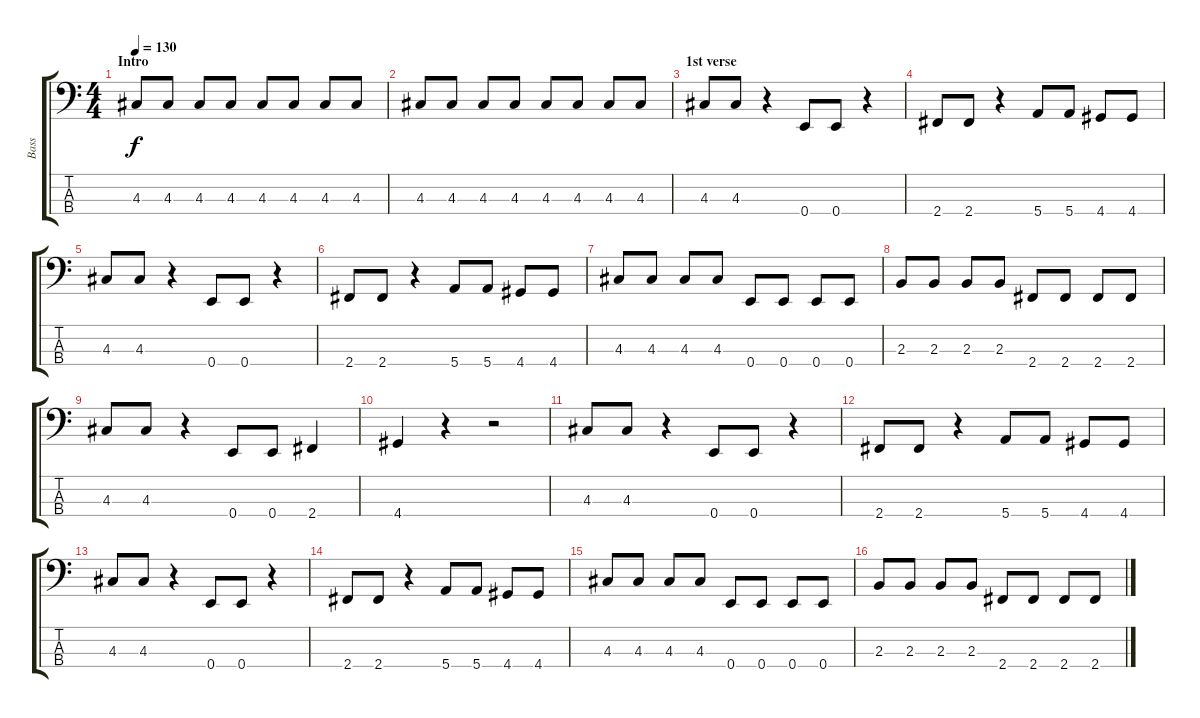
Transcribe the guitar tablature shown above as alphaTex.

\track ("Bass" "Bass") {instrument electricbasspick}
\staff {score tabs}
\tuning (G2 D2 A1 E1) {hide}
\ts (4 4)
\section ("" "Intro")
\tempo 130
\clef f4
\ks c
4.3.8{dy f instrument electricbasspick} 4.3.8 4.3.8 4.3.8 4.3.8 4.3.8 4.3.8 4.3.8 |
4.3.8 4.3.8 4.3.8 4.3.8 4.3.8 4.3.8 4.3.8 4.3.8 |
\section ("" "1st verse")
4.3.8 4.3.8 r.4 0.4.8 0.4.8 r.4 |
2.4.8 2.4.8 r.4 5.4.8 5.4.8 4.4.8 4.4.8 |
4.3.8 4.3.8 r.4 0.4.8 0.4.8 r.4 |
2.4.8 2.4.8 r.4 5.4.8 5.4.8 4.4.8 4.4.8 |
4.3.8 4.3.8 4.3.8 4.3.8 0.4.8 0.4.8 0.4.8 0.4.8 |
2.3.8 2.3.8 2.3.8 2.3.8 2.4.8 2.4.8 2.4.8 2.4.8 |
4.3.8 4.3.8 r.4 0.4.8 0.4.8 2.4.4 |
4.4.4 r.4 r.2 |
4.3.8 4.3.8 r.4 0.4.8 0.4.8 r.4 |
2.4.8 2.4.8 r.4 5.4.8 5.4.8 4.4.8 4.4.8 |
4.3.8 4.3.8 r.4 0.4.8 0.4.8 r.4 |
2.4.8 2.4.8 r.4 5.4.8 5.4.8 4.4.8 4.4.8 |
4.3.8 4.3.8 4.3.8 4.3.8 0.4.8 0.4.8 0.4.8 0.4.8 |
2.3.8 2.3.8 2.3.8 2.3.8 2.4.8 2.4.8 2.4.8 2.4.8
